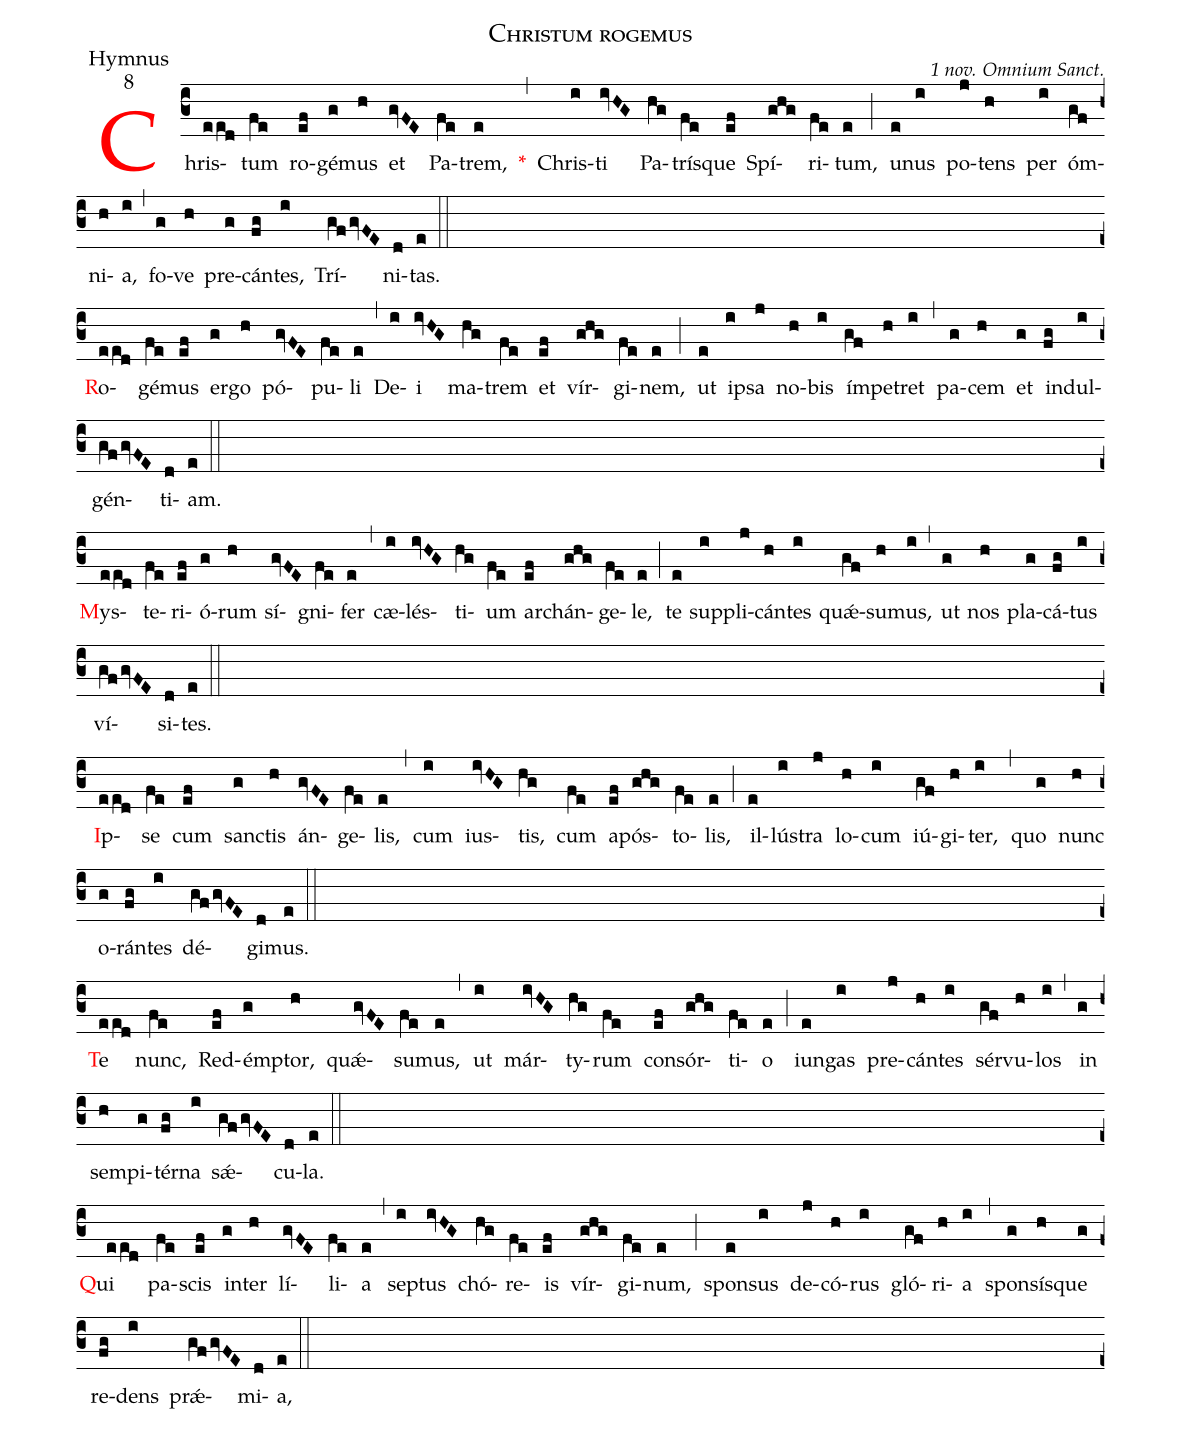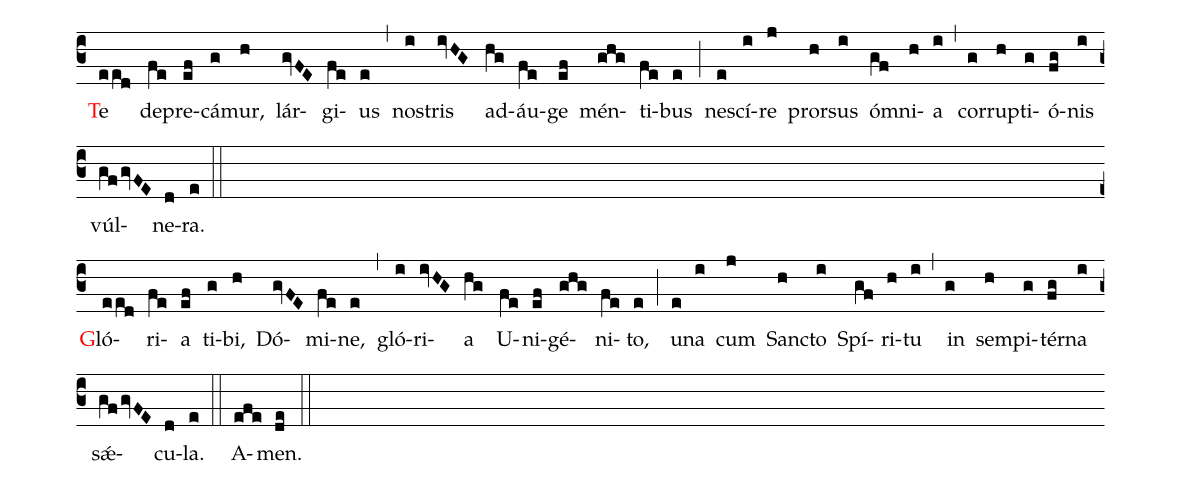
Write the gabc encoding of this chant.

name:Christum rogemus;
office-part:Hymnus;
mode:8;
commentary:1 nov. Omnium Sanct.;
%%
<v>\textcolor{red}{C}</v>hris(c3eed)tum(fe) ro(ef)gé(g)mus(h) et(gvFE) Pa(fe)trem,(e) <v>\textcolor{red}{*}</v>(,)
Chris(i)ti(ivHG) Pa(hg)trís(fe)que(ef) Spí(ghg)ri(fe)tum,(e) (;)
u(e)nus(i) po(j)tens(h) per(i) óm(gf)ni(h)a,(i) (,)
fo(g)ve(h) pre(g)cán(fg)tes,(i) Trí(gf/gvFE)ni(d)tas.(e) (::) (Z)

<v>\textcolor{red}{R}</v>o(eed)gé(fe)mus(ef) er(g)go(h) pó(gvFE)pu(fe)li(e) (,)
De(i)i(ivHG) ma(hg)trem(fe) et(ef) vír(ghg)gi(fe)nem,(e) (;)
ut(e) ip(i)sa(j) no(h)bis(i) ím(gf)pe(h)tret(i) (,)
pa(g)cem(h) et(g) in(fg)dul(i)gén(gf/gvFE)ti(d)am.(e) (::)  (Z)

<v>\textcolor{red}{M}</v>ys(eed)te(fe)ri(ef)ó(g)rum(h)  sí(gvFE)gni(fe)fer(e) (,)
cæ(i)lés(ivHG)ti(hg)um(fe) arch(ef)án(ghg)ge(fe)le,(e) (;)
te(e) sup(i)pli(j)cán(h)tes(i) quǽ(gf)su(h)mus,(i) (,)
ut(g) nos(h) pla(g)cá(fg)tus(i) ví(gf/gvFE)si(d)tes.(e) (::)  (Z)

<v>\textcolor{red}{I}</v>p(eed)se(fe) cum(ef) sanc(g)tis(h) án(gvFE)ge(fe)lis,(e) (,)
cum(i) ius(ivHG)tis,(hg) cum(fe) a(ef)pós(ghg)to(fe)lis,(e) (;)
il(e)lús(i)tra(j) lo(h)cum(i) iú(gf)gi(h)ter,(i) (,)
quo(g) nunc(h) o(g)rán(fg)tes(i) dé(gf/gvFE)gi(d)mus.(e) (::)  (Z)

<v>\textcolor{red}{T}</v>e(eed) nunc,(fe) Red(ef)émp(g)tor,(h) quǽ(gvFE)su(fe)mus,(e) (,)
ut(i) már(ivHG)ty(hg)rum(fe) con(ef)sór(ghg)ti(fe)o(e) (;)
iun(e)gas(i) pre(j)cán(h)tes(i) sér(gf)vu(h)los(i) (,)
in(g) sem(h)pi(g)tér(fg)na(i) sǽ(gf/gvFE)cu(d)la.(e) (::)  (Z)

<v>\textcolor{red}{Q}</v>ui(eed) pa(fe)scis(ef) in(g)ter(h) lí(gvFE)li(fe)a(e) (,)
sept(i)us(ivHG) chó(hg)re(fe)is(ef) vír(ghg)gi(fe)num,(e) (;)
spon(e)sus(i) de(j)có(h)rus(i) gló(gf)ri(h)a(i) (,)
spon(g)sís(h)que(g) re(fg)dens(i) prǽ(gf/gvFE)mi(d)a,(e) (::)  (Z)

<v>\textcolor{red}{T}</v>e(eed) de(fe)pre(ef)cá(g)mur,(h) lár(gvFE)gi(fe)us(e) (,)
nos(i)tris(ivHG) ad(hg)áu(fe)ge(ef) mén(ghg)ti(fe)bus(e) (;)
ne(e)scí(i)re(j) pror(h)sus(i) óm(gf)ni(h)a(i) (,)
cor(g)rup(h)ti(g)ó(fg)nis(i) vúl(gf/gvFE)ne(d)ra.(e) (::)  (Z)

<v>\textcolor{red}{G}</v>ló(eed)ri(fe)a(ef) ti(g)bi,(h) Dó(gvFE)mi(fe)ne,(e) (,)
gló(i)ri(ivHG)a(hg) U(fe)ni(ef)gé(ghg)ni(fe)to,(e) (;)
u(e)na(i) cum(j) Sanc(h)to(i) Spí(gf)ri(h)tu(i) (,)
in(g) sem(h)pi(g)tér(fg)na(i) sǽ(gf/gvFE)cu(d)la.(e) (::)
A(efe)men.(de) (::)
